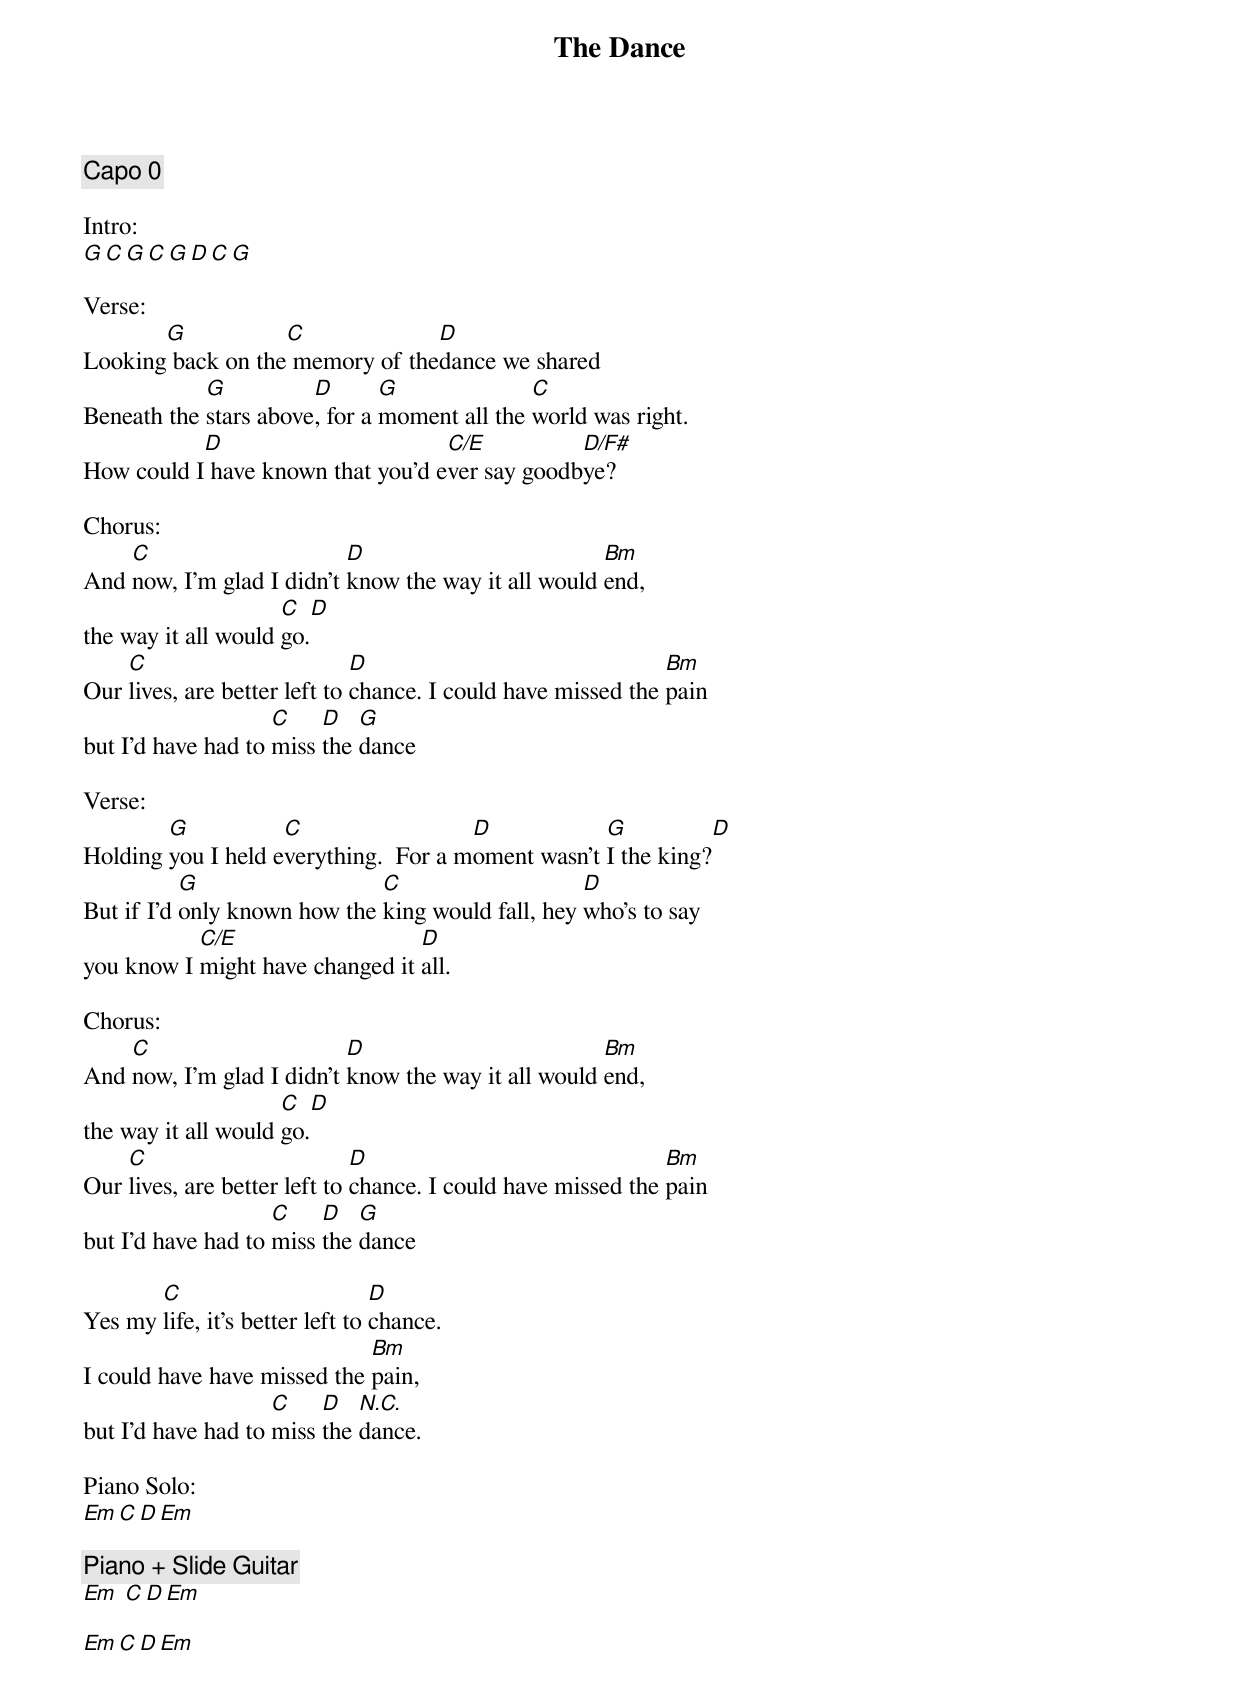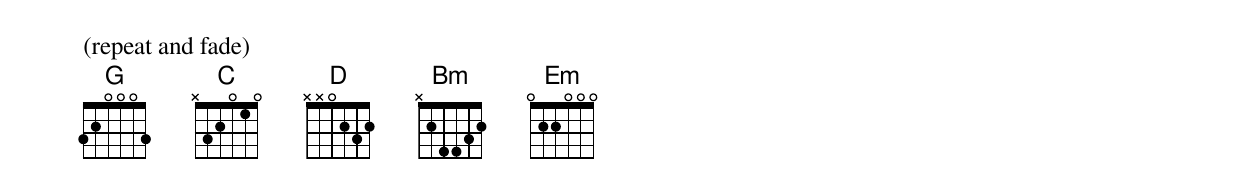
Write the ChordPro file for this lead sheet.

{title:The Dance}
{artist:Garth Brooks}
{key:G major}
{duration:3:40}
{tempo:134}
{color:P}

{comment: Capo 0}

Intro:
[G][C][G][C][G][D][C][G]

Verse:
Looking[G] back on the[C] memory of the[D]dance we shared
Beneath the [G]stars above[D], for a [G]moment all the [C]world was right.
How could I[D] have known that you'd e[C/E]ver say goodb[D/F#]ye?

Chorus:
And [C]now, I'm glad I didn't [D]know the way it all would [Bm]end,
the way it all would [C]go.[D]
Our [C]lives, are better left to [D]chance. I could have missed the [Bm]pain
but I'd have had to [C]miss [D]the [G]dance

Verse:
Holding [G]you I held e[C]verything.  For a m[D]oment wasn't [G]I the king?[D]
But if I'd [G]only known how the [C]king would fall, hey [D]who's to say
you know I [C/E]might have changed it [D]all.

Chorus:
And [C]now, I'm glad I didn't [D]know the way it all would [Bm]end,
the way it all would [C]go.[D]
Our [C]lives, are better left to [D]chance. I could have missed the [Bm]pain
but I'd have had to [C]miss [D]the [G]dance

Yes my [C]life, it's better left to [D]chance.
I could have have missed the [Bm]pain,
but I'd have had to [C]miss [D]the [N.C.]dance.

Piano Solo:
[Em][C][D][Em]

{comment: Piano + Slide Guitar}
[Em] [C][D][Em]

[Em][C][D][Em]

(repeat and fade)
